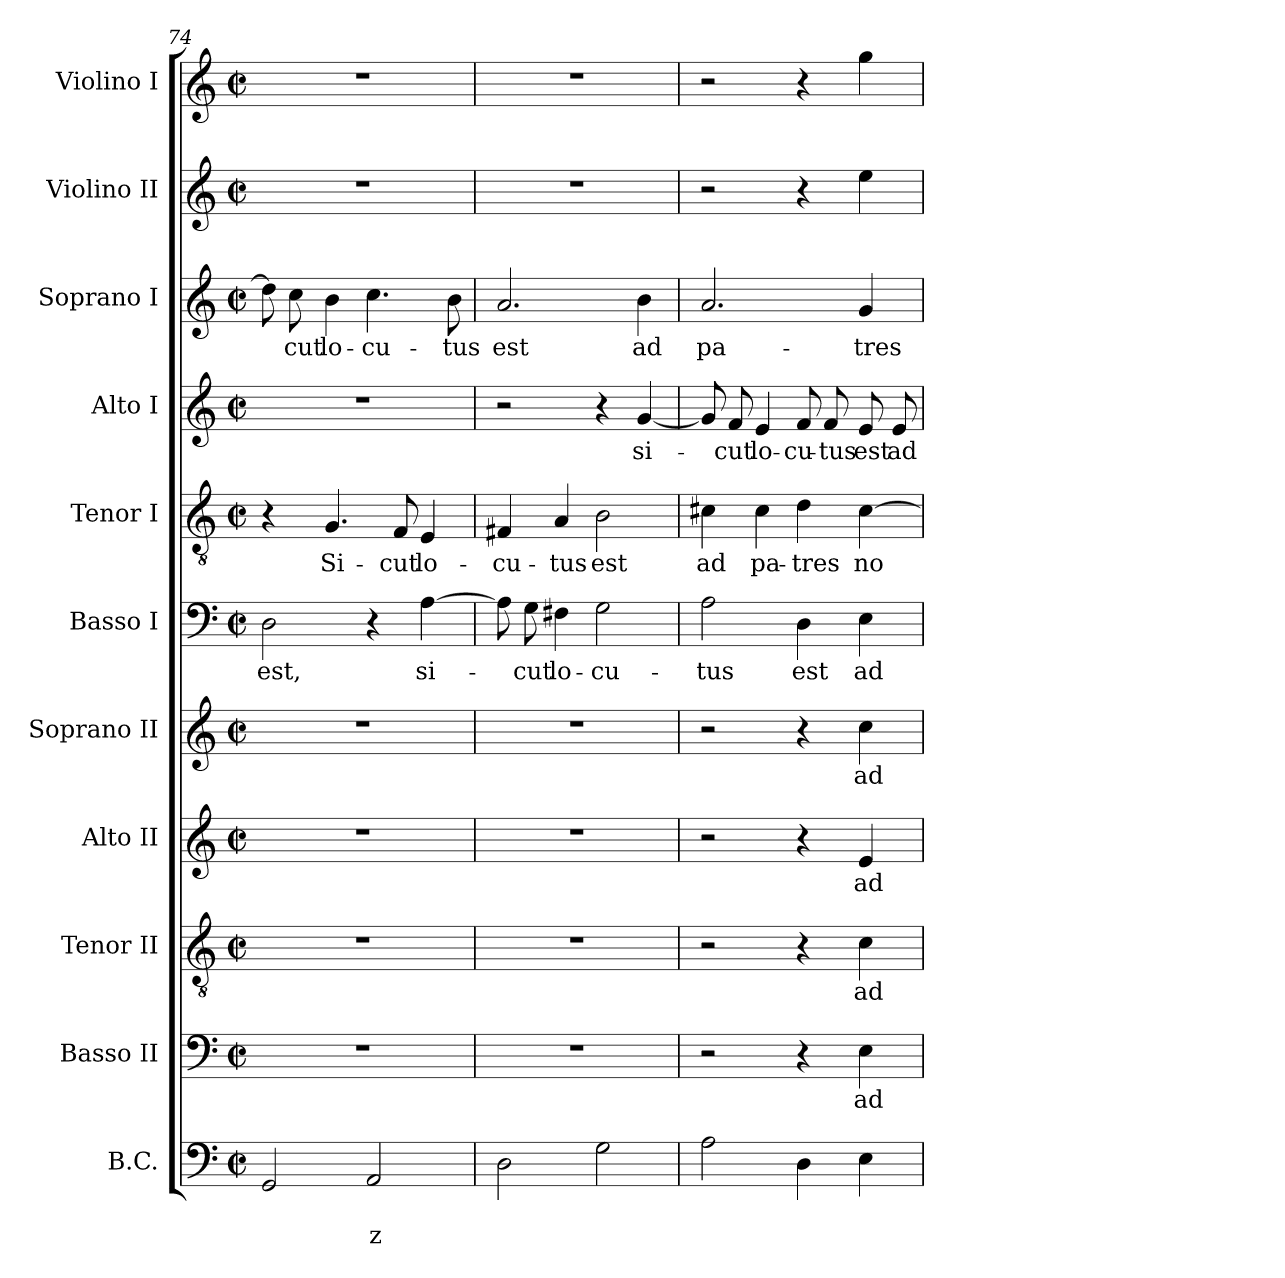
**kern	**text	**text	**kern	**text	**kern	**text	**kern	**text	**kern	**text	**kern	**text	**kern	**text	**kern	**text	**kern	**text	**kern	**kern
*part11	*part11	*part11	*part10	*part10	*part9	*part9	*part8	*part8	*part7	*part7	*part6	*part6	*part5	*part5	*part4	*part4	*part3	*part3	*part2	*part1
*staff11	*staff11	*staff11	*staff10	*staff10	*staff9	*staff9	*staff8	*staff8	*staff7	*staff7	*staff6	*staff6	*staff5	*staff5	*staff4	*staff4	*staff3	*staff3	*staff2	*staff1
*I"B.C.	*	*	*I"Basso II	*	*I"Tenor II	*	*I"Alto II	*	*I"Soprano II	*	*I"Basso I	*	*I"Tenor I	*	*I"Alto I	*	*I"Soprano I	*	*I"Violino II	*I"Violino I
*I'BC	*	*	*I'B 2	*	*I'T 2	*	*I'A 2	*	*I'S 2	*	*I'B 1	*	*I'T 1	*	*I'A 1	*	*I'S 1	*	*I'Vln. II	*I'Vln. I
*clefF4	*	*	*clefF4	*	*clefGv2	*	*clefG2	*	*clefG2	*	*clefF4	*	*clefGv2	*	*clefG2	*	*clefG2	*	*clefG2	*clefG2
*k[]	*	*	*k[]	*	*k[]	*	*k[]	*	*k[]	*	*k[]	*	*k[]	*	*k[]	*	*k[]	*	*k[]	*k[]
*C:	*	*	*C:	*	*C:	*	*C:	*	*C:	*	*C:	*	*C:	*	*C:	*	*C:	*	*C:	*C:
*M2/2	*	*	*M2/2	*	*M2/2	*	*M2/2	*	*M2/2	*	*M2/2	*	*M2/2	*	*M2/2	*	*M2/2	*	*M2/2	*M2/2
*met(c|)	*	*	*met(c|)	*	*met(c|)	*	*met(c|)	*	*met(c|)	*	*met(c|)	*	*met(c|)	*	*met(c|)	*	*met(c|)	*	*met(c|)	*met(c|)
=74	=74	=74	=74	=74	=74	=74	=74	=74	=74	=74	=74	=74	=74	=74	=74	=74	=74	=74	=74	=74
!	!	!	!	!	!	!	!	!	!	!	!	!LO:LY:b	!	!	!	!	!	!	!	!
2GG/	.	.	1r	.	1r	.	1r	.	1r	.	2D\	est,	4r	.	1r	.	8dd\]	.	1r	1r
!	!	!	!	!	!	!	!	!	!	!	!	!	!	!	!	!	!	!LO:LY:b	!	!
.	.	.	.	.	.	.	.	.	.	.	.	.	.	.	.	.	8cc\	-cut	.	.
!	!	!	!	!	!	!	!	!	!	!	!	!	!	!LO:LY:b	!	!	!	!	!	!
!	!	!	!	!	!	!	!	!	!	!	!	!	!	!	!	!	!	!LO:LY:b	!	!
.	.	.	.	.	.	.	.	.	.	.	.	.	4.G/	Si-	.	.	4b\	lo-	.	.
!	!	!LO:LY:b	!	!	!	!	!	!	!	!	!	!	!	!	!	!	!	!	!	!
!	!	!	!	!	!	!	!	!	!	!	!	!	!	!	!	!	!	!LO:LY:b	!	!
2AA/	.	z	.	.	.	.	.	.	.	.	4r	.	.	.	.	.	4.cc\	-cu-	.	.
!	!	!	!	!	!	!	!	!	!	!	!	!	!	!LO:LY:b	!	!	!	!	!	!
.	.	.	.	.	.	.	.	.	.	.	.	.	8F/	-cut	.	.	.	.	.	.
!	!	!	!	!	!	!	!	!	!	!	!	!LO:LY:b	!	!	!	!	!	!	!	!
!	!	!	!	!	!	!	!	!	!	!	!	!	!	!LO:LY:b	!	!	!	!	!	!
.	.	.	.	.	.	.	.	.	.	.	[4A\	si-	4E/	lo-	.	.	.	.	.	.
!	!	!	!	!	!	!	!	!	!	!	!	!	!	!	!	!	!	!LO:LY:b	!	!
.	.	.	.	.	.	.	.	.	.	.	.	.	.	.	.	.	8b\	-tus	.	.
=75	=75	=75	=75	=75	=75	=75	=75	=75	=75	=75	=75	=75	=75	=75	=75	=75	=75	=75	=75	=75
!	!	!	!	!	!	!	!	!	!	!	!	!	!	!LO:LY:b	!	!	!	!	!	!
!	!	!	!	!	!	!	!	!	!	!	!	!	!	!	!	!	!	!LO:LY:b	!	!
2D\	.	.	1r	.	1r	.	1r	.	1r	.	8A\]	.	4F#X/	-cu-	2r	.	2.a/	est	1r	1r
!	!	!	!	!	!	!	!	!	!	!	!	!LO:LY:b	!	!	!	!	!	!	!	!
.	.	.	.	.	.	.	.	.	.	.	8G\	-cut	.	.	.	.	.	.	.	.
!	!	!	!	!	!	!	!	!	!	!	!	!LO:LY:b	!	!	!	!	!	!	!	!
!	!	!	!	!	!	!	!	!	!	!	!	!	!	!LO:LY:b	!	!	!	!	!	!
.	.	.	.	.	.	.	.	.	.	.	4F#X\	lo-	4A/	-tus	.	.	.	.	.	.
!	!	!	!	!	!	!	!	!	!	!	!	!LO:LY:b	!	!	!	!	!	!	!	!
!	!	!	!	!	!	!	!	!	!	!	!	!	!	!LO:LY:b	!	!	!	!	!	!
2G\	.	.	.	.	.	.	.	.	.	.	2G\	-cu-	2B\	est	4r	.	.	.	.	.
!	!	!	!	!	!	!	!	!	!	!	!	!	!	!	!	!LO:LY:b	!	!	!	!
!	!	!	!	!	!	!	!	!	!	!	!	!	!	!	!	!	!	!LO:LY:b	!	!
.	.	.	.	.	.	.	.	.	.	.	.	.	.	.	[4g/	si-	4b\	ad	.	.
=76	=76	=76	=76	=76	=76	=76	=76	=76	=76	=76	=76	=76	=76	=76	=76	=76	=76	=76	=76	=76
!	!	!	!	!	!	!	!	!	!	!	!	!LO:LY:b	!	!	!	!	!	!	!	!
!	!	!	!	!	!	!	!	!	!	!	!	!	!	!LO:LY:b	!	!	!	!	!	!
!	!	!	!	!	!	!	!	!	!	!	!	!	!	!	!	!	!	!LO:LY:b	!	!
2A\	.	.	2r	.	2r	.	2r	.	2r	.	2A\	-tus	4c#X\	ad	8g/]	.	2.a/	pa-	2r	2r
!	!	!	!	!	!	!	!	!	!	!	!	!	!	!	!	!LO:LY:b	!	!	!	!
.	.	.	.	.	.	.	.	.	.	.	.	.	.	.	8f/	-cut	.	.	.	.
!	!	!	!	!	!	!	!	!	!	!	!	!	!	!LO:LY:b	!	!	!	!	!	!
!	!	!	!	!	!	!	!	!	!	!	!	!	!	!	!	!LO:LY:b	!	!	!	!
.	.	.	.	.	.	.	.	.	.	.	.	.	4c#\	pa-	4e/	lo-	.	.	.	.
!	!	!	!	!	!	!	!	!	!	!	!	!LO:LY:b	!	!	!	!	!	!	!	!
!	!	!	!	!	!	!	!	!	!	!	!	!	!	!LO:LY:b	!	!	!	!	!	!
!	!	!	!	!	!	!	!	!	!	!	!	!	!	!	!	!LO:LY:b	!	!	!	!
4D\	.	.	4r	.	4r	.	4r	.	4r	.	4D\	est	4d\	-tres	8f/	-cu-	.	.	4r	4r
!	!	!	!	!	!	!	!	!	!	!	!	!	!	!	!	!LO:LY:b	!	!	!	!
.	.	.	.	.	.	.	.	.	.	.	.	.	.	.	8f/	-tus	.	.	.	.
!	!	!	!	!LO:LY:b	!	!	!	!	!	!	!	!	!	!	!	!	!	!	!	!
!	!	!	!	!	!	!LO:LY:b	!	!	!	!	!	!	!	!	!	!	!	!	!	!
!	!	!	!	!	!	!	!	!LO:LY:b	!	!	!	!	!	!	!	!	!	!	!	!
!	!	!	!	!	!	!	!	!	!	!LO:LY:b	!	!	!	!	!	!	!	!	!	!
!	!	!	!	!	!	!	!	!	!	!	!	!LO:LY:b	!	!	!	!	!	!	!	!
!	!	!	!	!	!	!	!	!	!	!	!	!	!	!LO:LY:b	!	!	!	!	!	!
!	!	!	!	!	!	!	!	!	!	!	!	!	!	!	!	!LO:LY:b	!	!	!	!
!	!	!	!	!	!	!	!	!	!	!	!	!	!	!	!	!	!	!LO:LY:b	!	!
4E\	.	.	4E\	ad	4c\	ad	4e/	ad	4cc\	ad	4E\	ad	[4c#\	no-	8e/	est	4g/	-tres	4ee\	4gg\
!	!	!	!	!	!	!	!	!	!	!	!	!	!	!	!	!LO:LY:b	!	!	!	!
.	.	.	.	.	.	.	.	.	.	.	.	.	.	.	8e/	ad	.	.	.	.
=	=	=	=	=	=	=	=	=	=	=	=	=	=	=	=	=	=	=	=	=
*-	*-	*-	*-	*-	*-	*-	*-	*-	*-	*-	*-	*-	*-	*-	*-	*-	*-	*-	*-	*-
